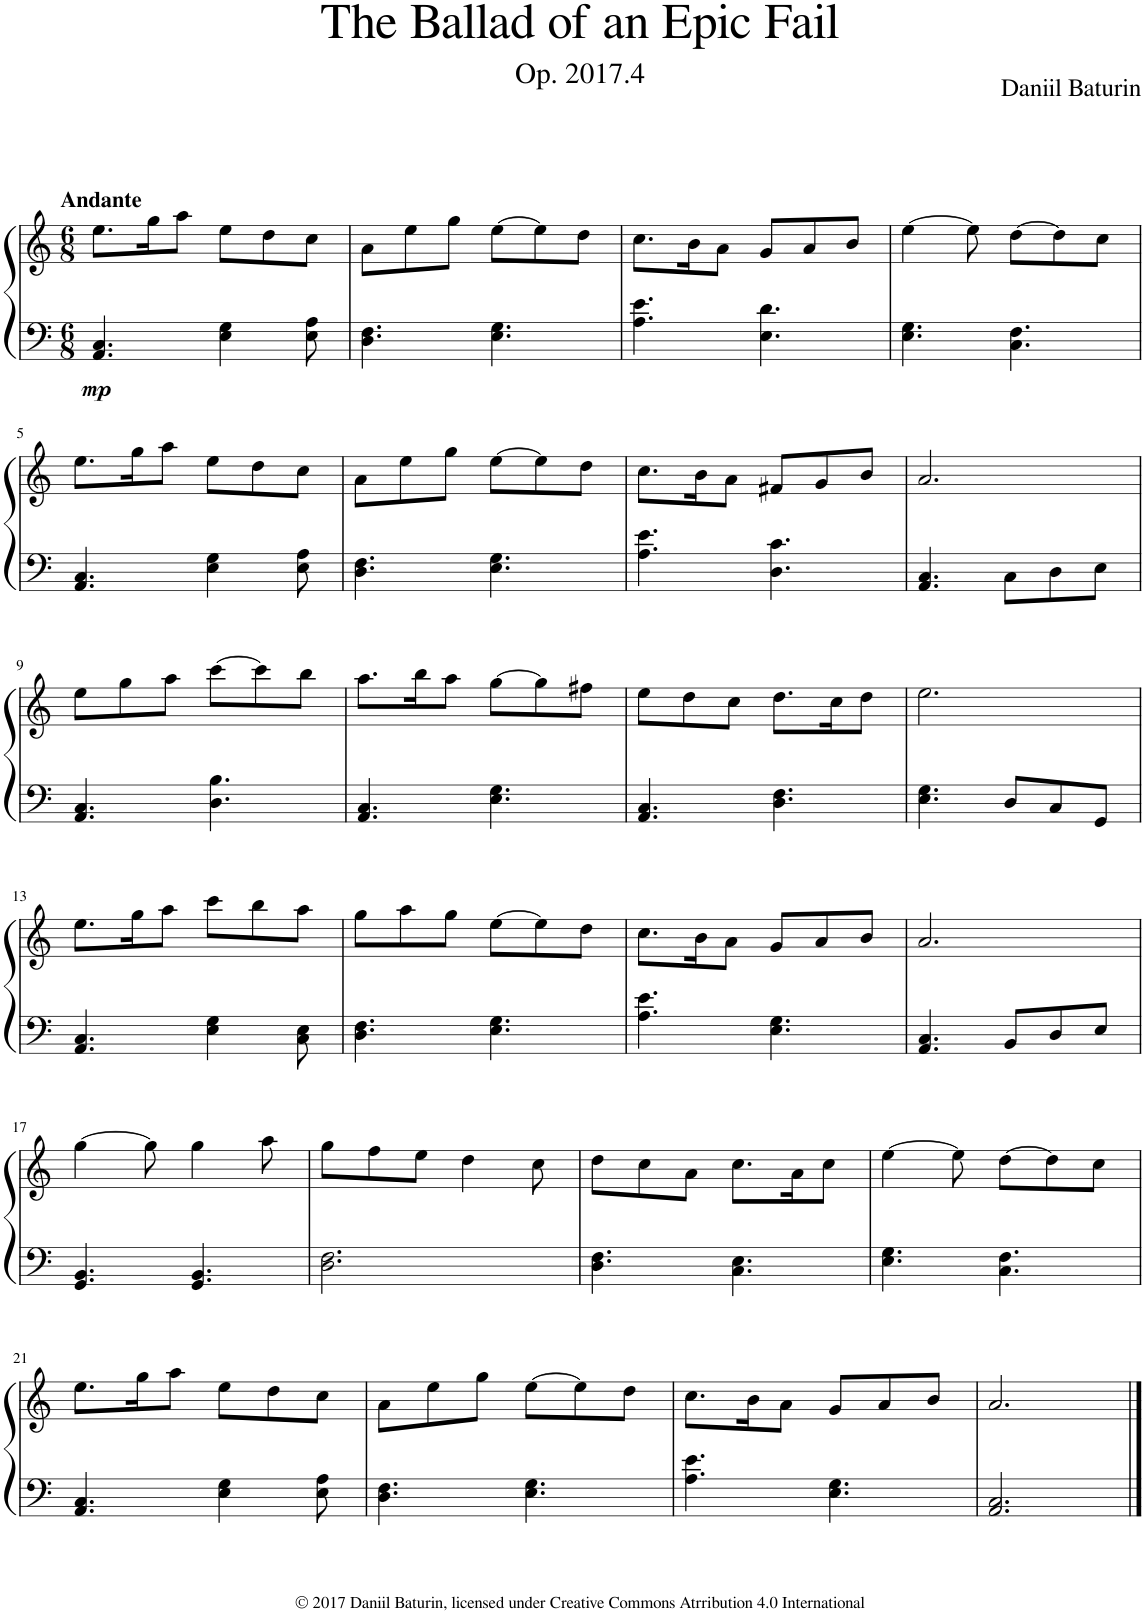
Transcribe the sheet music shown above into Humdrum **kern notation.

**kern	**kern	**dynam
*part1	*part1	*part1
*staff2	*staff1	*staff1/2
*I"Piano	*	*
*I'Pno.	*	*
*clefF4	*clefG2	*
*k[]	*k[]	*
*M6/8	*M6/8	*
=1	=1	=1
!	!LO:TX:a:B:t=Andante	!
!	!	!LO:DY:b=2
4.AA/ 4.C/	8.ee\L	mp
.	16gg\K	.
.	8aa\J	.
4E\ 4G\	8ee\L	.
.	8dd\	.
8E\ 8A\	8cc\J	.
=2	=2	=2
4.D\ 4.F\	8a\L	.
.	8ee\	.
.	8gg\J	.
4.E\ 4.G\	[8ee\L	.
.	8ee\]	.
.	8dd\J	.
=3	=3	=3
4.A\ 4.e\	8.cc\L	.
.	16b\K	.
.	8a\J	.
4.E\ 4.d\	8g/L	.
.	8a/	.
.	8b/J	.
=4	=4	=4
4.E\ 4.G\	[4ee\	.
.	8ee\]	.
4.C\ 4.F\	[8dd\L	.
.	8dd\]	.
.	8cc\J	.
!!LO:LB:g=z
=5	=5	=5
4.AA/ 4.C/	8.ee\L	.
.	16gg\K	.
.	8aa\J	.
4E\ 4G\	8ee\L	.
.	8dd\	.
8E\ 8A\	8cc\J	.
=6	=6	=6
4.D\ 4.F\	8a\L	.
.	8ee\	.
.	8gg\J	.
4.E\ 4.G\	[8ee\L	.
.	8ee\]	.
.	8dd\J	.
=7	=7	=7
4.A\ 4.e\	8.cc\L	.
.	16b\K	.
.	8a\J	.
4.D\ 4.c\	8f#X/L	.
.	8g/	.
.	8b/J	.
=8	=8	=8
4.AA/ 4.C/	2.a/	.
8C\L	.	.
8D\	.	.
8E\J	.	.
!!LO:LB:g=z
=9	=9	=9
4.AA/ 4.C/	8ee\L	.
.	8gg\	.
.	8aa\J	.
4.D\ 4.B\	[8ccc\L	.
.	8ccc\]	.
.	8bb\J	.
=10	=10	=10
4.AA/ 4.C/	8.aa\L	.
.	16bb\K	.
.	8aa\J	.
4.E\ 4.G\	[8gg\L	.
.	8gg\]	.
.	8ff#X\J	.
=11	=11	=11
4.AA/ 4.C/	8ee\L	.
.	8dd\	.
.	8cc\J	.
4.D\ 4.F\	8.dd\L	.
.	16cc\K	.
.	8dd\J	.
=12	=12	=12
4.E\ 4.G\	2.ee\	.
8D/L	.	.
8C/	.	.
8GG/J	.	.
!!LO:LB:g=z
=13	=13	=13
4.AA/ 4.C/	8.ee\L	.
.	16gg\K	.
.	8aa\J	.
4E\ 4G\	8ccc\L	.
.	8bb\	.
8C\ 8E\	8aa\J	.
=14	=14	=14
4.D\ 4.F\	8gg\L	.
.	8aa\	.
.	8gg\J	.
4.E\ 4.G\	[8ee\L	.
.	8ee\]	.
.	8dd\J	.
=15	=15	=15
4.A\ 4.e\	8.cc\L	.
.	16b\K	.
.	8a\J	.
4.E\ 4.G\	8g/L	.
.	8a/	.
.	8b/J	.
=16	=16	=16
4.AA/ 4.C/	2.a/	.
8BB/L	.	.
8D/	.	.
8E/J	.	.
!!LO:LB:g=z
=17	=17	=17
4.GG/ 4.BB/	[4gg\	.
.	8gg\]	.
4.GG/ 4.BB/	4gg\	.
.	8aa\	.
=18	=18	=18
2.D\ 2.F\	8gg\L	.
.	8ff\	.
.	8ee\J	.
.	4dd\	.
.	8cc\	.
=19	=19	=19
4.D\ 4.F\	8dd\L	.
.	8cc\	.
.	8a\J	.
4.C\ 4.E\	8.cc\L	.
.	16a\K	.
.	8cc\J	.
=20	=20	=20
4.E\ 4.G\	[4ee\	.
.	8ee\]	.
4.C\ 4.F\	[8dd\L	.
.	8dd\]	.
.	8cc\J	.
!!LO:LB:g=z
=21	=21	=21
4.AA/ 4.C/	8.ee\L	.
.	16gg\K	.
.	8aa\J	.
4E\ 4G\	8ee\L	.
.	8dd\	.
8E\ 8A\	8cc\J	.
=22	=22	=22
4.D\ 4.F\	8a\L	.
.	8ee\	.
.	8gg\J	.
4.E\ 4.G\	[8ee\L	.
.	8ee\]	.
.	8dd\J	.
=23	=23	=23
4.A\ 4.e\	8.cc\L	.
.	16b\K	.
.	8a\J	.
4.E\ 4.G\	8g/L	.
.	8a/	.
.	8b/J	.
=24	=24	=24
2.AA/ 2.C/	2.a/	.
==	==	==
*-	*-	*-
